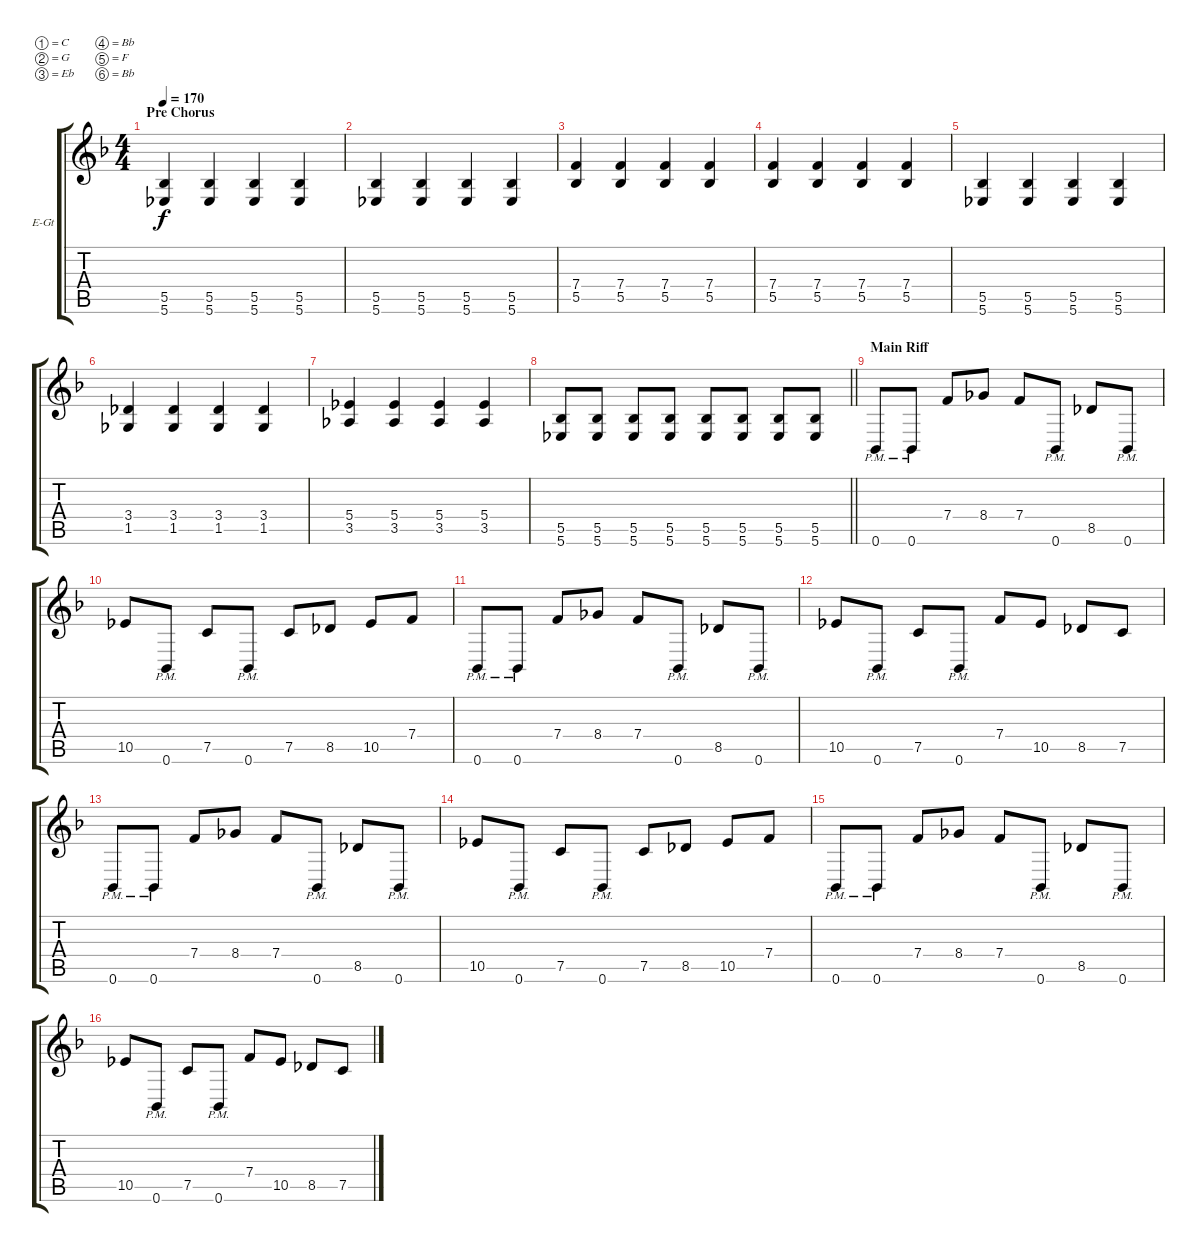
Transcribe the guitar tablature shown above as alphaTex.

\bracketExtendMode groupsimilarinstruments
\firstSystemTrackNameOrientation horizontal
\otherSystemsTrackNameOrientation horizontal
\track ("Björn Gelotte" "E-Gt") {instrument distortionguitar}
\staff {score tabs}
\tuning (C4 G3 Eb3 Bb2 F2 Bb1)
\ts (4 4)
\section ("" "Pre Chorus")
\tempo 170
\clef g2
\scale
0.334254
\ks dminor
(5.5 5.6).4{dy f} (5.5 5.6).4 (5.5 5.6).4 (5.5 5.6).4 |
\scale
0.334254 (5.5 5.6).4 (5.5 5.6).4 (5.5 5.6).4 (5.5 5.6).4 |
\scale
0.331492 (7.4 5.5).4 (7.4 5.5).4 (7.4 5.5).4 (7.4 5.5).4 |
\scale
0.331492 (7.4 5.5).4 (7.4 5.5).4 (7.4 5.5).4 (7.4 5.5).4 |
\scale
0.334254 (5.5 5.6).4 (5.5 5.6).4 (5.5 5.6).4 (5.5 5.6).4 |
\scale
0.334254 (3.4 1.5).4 (3.4 1.5).4 (3.4 1.5).4 (3.4 1.5).4 |
\scale
0.260215 (5.4 3.5).4 (5.4 3.5).4 (5.4 3.5).4 (5.4 3.5).4 |
\scale
0.346237
\barLineRight lightlight
(5.5 5.6).8 (5.5 5.6).8 (5.5 5.6).8 (5.5 5.6).8 (5.5 5.6).8 (5.5 5.6).8 (5.5 5.6).8 (5.5 5.6).8 |
\section ("" "Main Riff")
\scale
0.393548 0.6{pm}.8 0.6{pm}.8 7.4.8 8.4.8 7.4.8 0.6{pm}.8 8.5.8 0.6{pm}.8 |
\scale
0.329749 10.5.8 0.6{pm}.8 7.5.8 0.6{pm}.8 7.5.8 8.5.8 10.5.8 7.4.8 |
\scale
0.327957 0.6{pm}.8 0.6{pm}.8 7.4.8 8.4.8 7.4.8 0.6{pm}.8 8.5.8 0.6{pm}.8 |
\scale
0.342294 10.5.8 0.6{pm}.8 7.5.8 0.6{pm}.8 7.4.8 10.5.8 8.5.8 7.5.8 |
\scale
0.332727 0.6{pm}.8 0.6{pm}.8 7.4.8 8.4.8 7.4.8 0.6{pm}.8 8.5.8 0.6{pm}.8 |
\scale
0.334545 10.5.8 0.6{pm}.8 7.5.8 0.6{pm}.8 7.5.8 8.5.8 10.5.8 7.4.8 |
\scale
0.332727 0.6{pm}.8 0.6{pm}.8 7.4.8 8.4.8 7.4.8 0.6{pm}.8 8.5.8 0.6{pm}.8 |
\scale
0.342294 10.5.8 0.6{pm}.8 7.5.8 0.6{pm}.8 7.4.8 10.5.8 8.5.8 7.5.8
